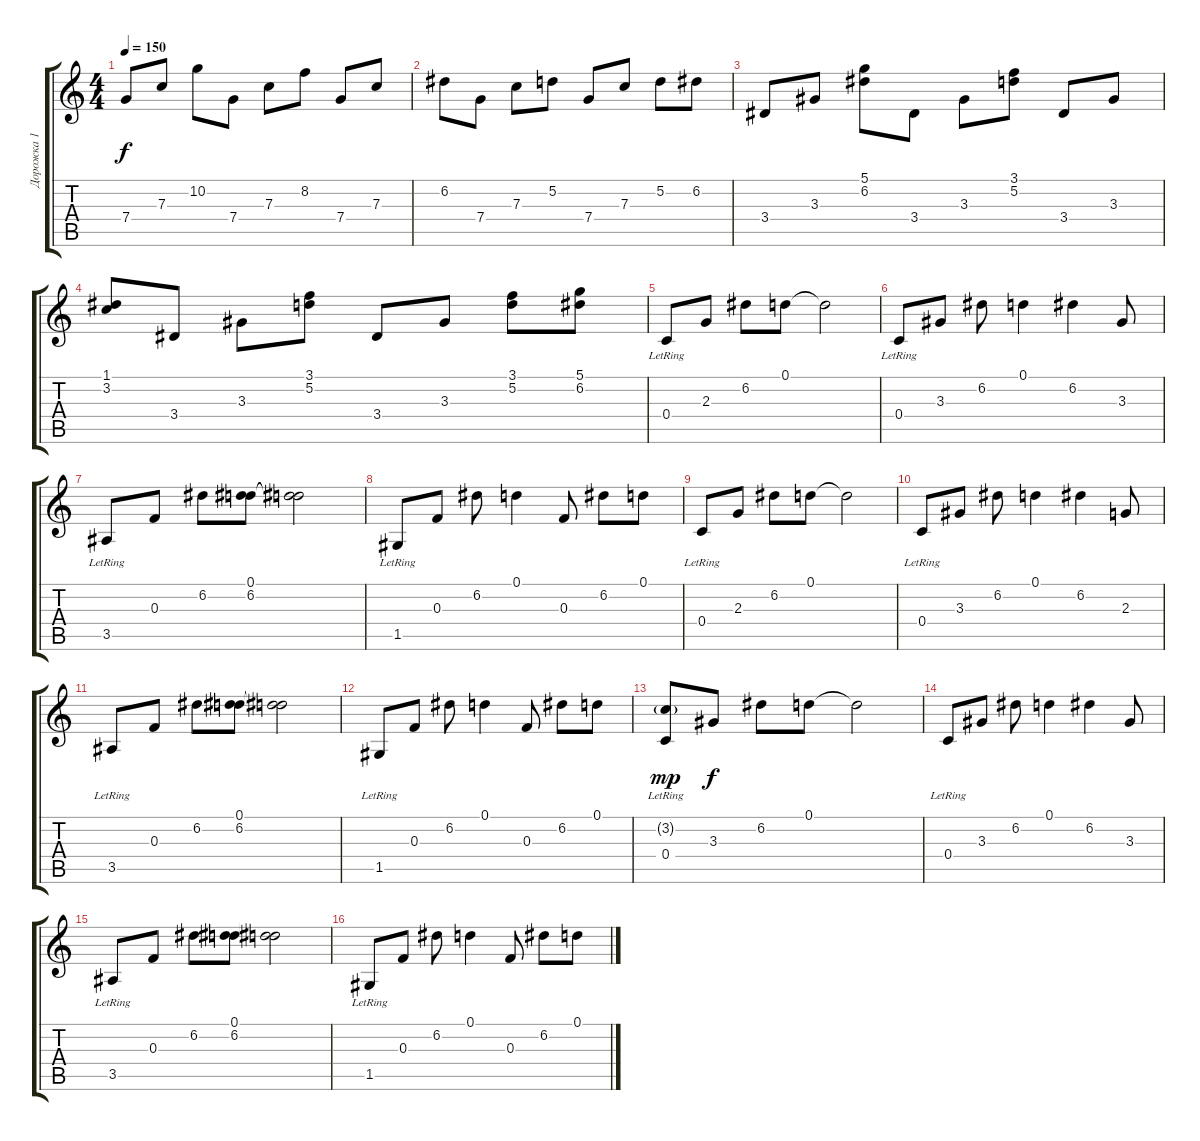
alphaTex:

\track ("Дорожка 1" "Дорожка 1") {instrument distortionguitar}
\staff {score tabs}
\tuning (D4 A3 F3 C3 G2 D2) {hide}
\ts (4 4)
\tempo 150
\clef g2
\ks c
7.4.8{dy f} 7.3.8 10.2.8 7.4.8 7.3.8 8.2.8 7.4.8 7.3.8 |
6.2.8 7.4.8 7.3.8 5.2.8 7.4.8 7.3.8 5.2.8 6.2.8 |
3.4.8 3.3.8 (5.1 6.2).8 3.4.8 3.3.8 (3.1 5.2).8 3.4.8 3.3.8 |
(1.1 3.2).8 3.4.8 3.3.8 (3.1 5.2).8 3.4.8 3.3.8 (3.1 5.2).8 (5.1 6.2).8 |
0.4{lr}.8{instrument acousticguitarsteel} 2.3.8 6.2.8 0.1.8 0.1{t}.2 |
0.4{lr}.8 3.3.8 6.2.8 0.1.4 6.2.4 3.3.8 |
3.5{lr}.8 0.3.8 6.2.8 (0.1 6.2).8 (0.1{t} 6.2{t}).2 |
1.5{lr}.8 0.3.8 6.2.8 0.1.4 0.3.8 6.2.8 0.1.8 |
0.4{lr}.8 2.3.8 6.2.8 0.1.8 0.1{t}.2 |
0.4{lr}.8 3.3.8 6.2.8 0.1.4 6.2.4 2.3.8 |
3.5{lr}.8 0.3.8 6.2.8 (0.1 6.2).8 (0.1{t} 6.2{t}).2 |
1.5{lr}.8 0.3.8 6.2.8 0.1.4 0.3.8 6.2.8 0.1.8 |
(3.2{g lr} 0.4{lr}).8{dy mp} 3.3.8{dy f} 6.2.8 0.1.8 0.1{t}.2 |
0.4{lr}.8 3.3.8 6.2.8 0.1.4 6.2.4 3.3.8 |
3.5{lr}.8 0.3.8 6.2.8 (0.1 6.2).8 (0.1{t} 6.2{t}).2 |
1.5{lr}.8 0.3.8 6.2.8 0.1.4 0.3.8 6.2.8 0.1.8
